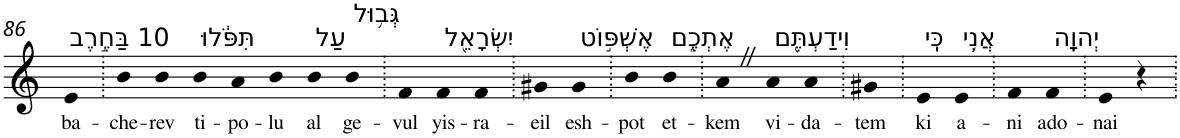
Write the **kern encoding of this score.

**kern	**text
*part1	*part1
*staff1	*staff1
*I"Piano	*
*I'Pno	*
!!LO:PB:g=z
*clefG2	*
*k[]	*
=86	=86
!LO:TX:a:t=10 בַּחֶ֣רֶב	!
!	!LO:LY:b
4e	ba-
=87.	=87.
!	!LO:LY:b
4b	-che-
!	!LO:LY:b
4b	-rev
!LO:TX:a:t=תִּפֹּ֔לוּ	!
!	!LO:LY:b
4b	ti-
!	!LO:LY:b
4a	-po-
!	!LO:LY:b
4b	-lu
!LO:TX:a:t=עַל	!
!	!LO:LY:b
4b	al
!LO:TX:a:t=גְּב֥וּל	!
!	!LO:LY:b
4b	ge-
=88.	=88.
!	!LO:LY:b
4f	-vul
!LO:TX:a:t=יִשְׂרָאֵ֖ל	!
!	!LO:LY:b
4f	yis-
!	!LO:LY:b
4f	-ra-
=89.	=89.
!	!LO:LY:b
4g#X	-eil
!LO:TX:a:t=אֶשְׁפּ֣וֹט	!
!	!LO:LY:b
4g#	esh-
=90.	=90.
!	!LO:LY:b
4b	-pot
!LO:TX:a:t=אֶתְכֶ֑ם	!
!	!LO:LY:b
4b	et-
=91.	=91.
!	!LO:LY:b
4aZ	-kem
!LO:TX:a:t=וִידַעְתֶּ֖ם	!
!	!LO:LY:b
4a	vi-
!	!LO:LY:b
4a	-da-
=92.	=92.
!	!LO:LY:b
4g#X	-tem
=93.	=93.
!LO:TX:a:t=כִּֽי	!
!	!LO:LY:b
4e	ki
!LO:TX:a:t=אֲנִ֥י	!
!	!LO:LY:b
4e	a-
=94.	=94.
!	!LO:LY:b
4f	-ni
!LO:TX:a:t=יְהוָֽה	!
!	!LO:LY:b
4f	ado-
=95.	=95.
!	!LO:LY:b
4e	-nai
4r	.
=.	=.
*-	*-
